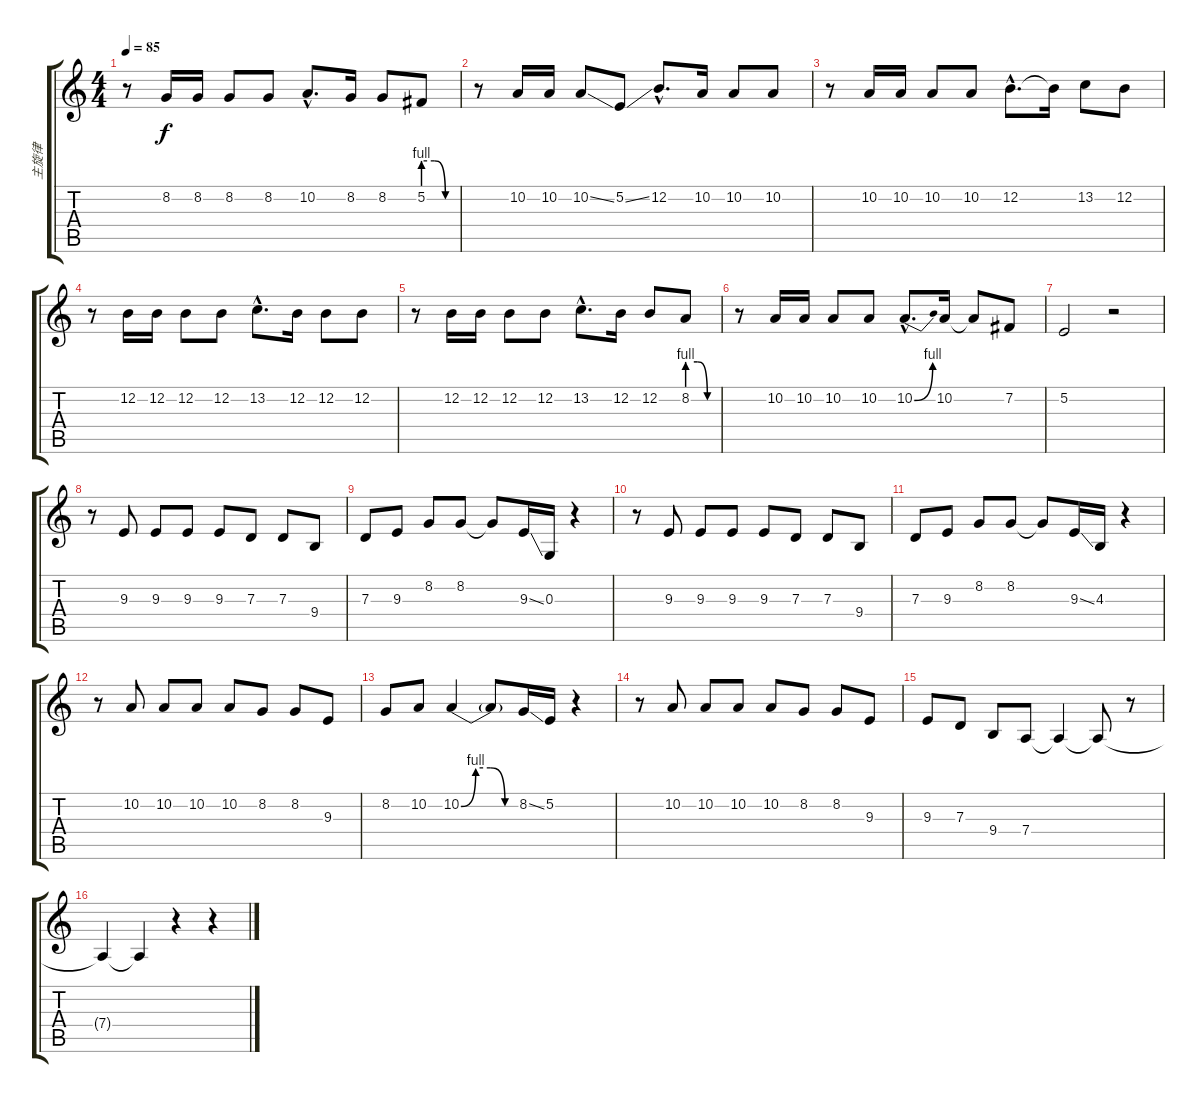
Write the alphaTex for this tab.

\track ("主旋律" "主旋律") {instrument voiceoohs}
\staff {score tabs}
\tuning (E4 B3 G3 D3 A2 E2) {hide}
\ts (4 4)
\tempo 85
\clef g2
\ks c
r.8{dy f} 8.2.16 8.2.16 8.2.8 8.2.8 10.2{hac}.8{d} 8.2.16 8.2.8 5.2{be (custom 0 4 20 4 40 0 60 0)}.8 |
r.8 10.2.16 10.2.16 10.2{ss}.8 5.2{ss}.8 12.2{hac}.8{d} 10.2.16 10.2.8 10.2.8 |
r.8 10.2.16 10.2.16 10.2.8 10.2.8 12.2{hac}.8{d} 12.2{t}.16 13.2.8 12.2.8 |
r.8 12.2.16 12.2.16 12.2.8 12.2.8 13.2{hac}.8{d} 12.2.16 12.2.8 12.2.8 |
r.8 12.2.16 12.2.16 12.2.8 12.2.8 13.2{hac}.8{d} 12.2.16 12.2.8 8.2{be (custom 0 4 20 4 40 0 60 0)}.8 |
r.8 10.2.16 10.2.16 10.2.8 10.2.8 10.2{be (bend 0 0 60 4) hac}.8{d} 10.2.16 10.2{t}.8 7.2.8 |
5.2.2 r.2 |
r.8 9.3.8 9.3.8 9.3.8 9.3.8 7.3.8 7.3.8 9.4.8 |
7.3.8 9.3.8 8.2.8 8.2.8 8.2{t}.8 9.3{ss}.16 0.3.16 r.4 |
r.8 9.3.8 9.3.8 9.3.8 9.3.8 7.3.8 7.3.8 9.4.8 |
7.3.8 9.3.8 8.2.8 8.2.8 8.2{t}.8 9.3{ss}.16 4.3.16 r.4 |
r.8 10.2.8 10.2.8 10.2.8 10.2.8 8.2.8 8.2.8 9.3.8 |
8.2.8 10.2.8 10.2{be (custom 0 0 15 4 30 4 45 0 60 0)}.4 10.2{t}.8 8.2{ss}.16 5.2.16 r.4 |
r.8 10.2.8 10.2.8 10.2.8 10.2.8 8.2.8 8.2.8 9.3.8 |
9.3.8 7.3.8 9.4.8 7.4.8 7.4{t}.4 7.4{t}.8 r.8 |
7.4{t}.4 7.4{t}.4 r.4 r.4
